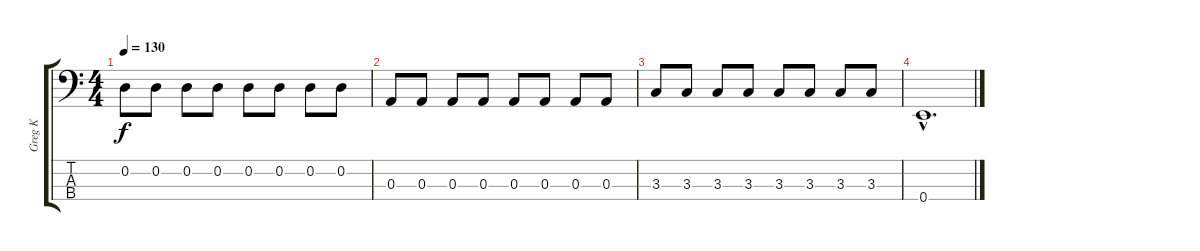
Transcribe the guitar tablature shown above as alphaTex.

\track ("Greg K" "Greg K") {instrument electricbassfinger}
\staff {score tabs}
\tuning (G2 D2 A1 E1) {hide}
\ts (4 4)
\tempo 130
\clef f4
\ks c
0.2.8{dy f} 0.2.8 0.2.8 0.2.8 0.2.8 0.2.8 0.2.8 0.2.8 |
0.3.8 0.3.8 0.3.8 0.3.8 0.3.8 0.3.8 0.3.8 0.3.8 |
3.3.8 3.3.8 3.3.8 3.3.8 3.3.8 3.3.8 3.3.8 3.3.8 |
0.4{hac}.1{d}
